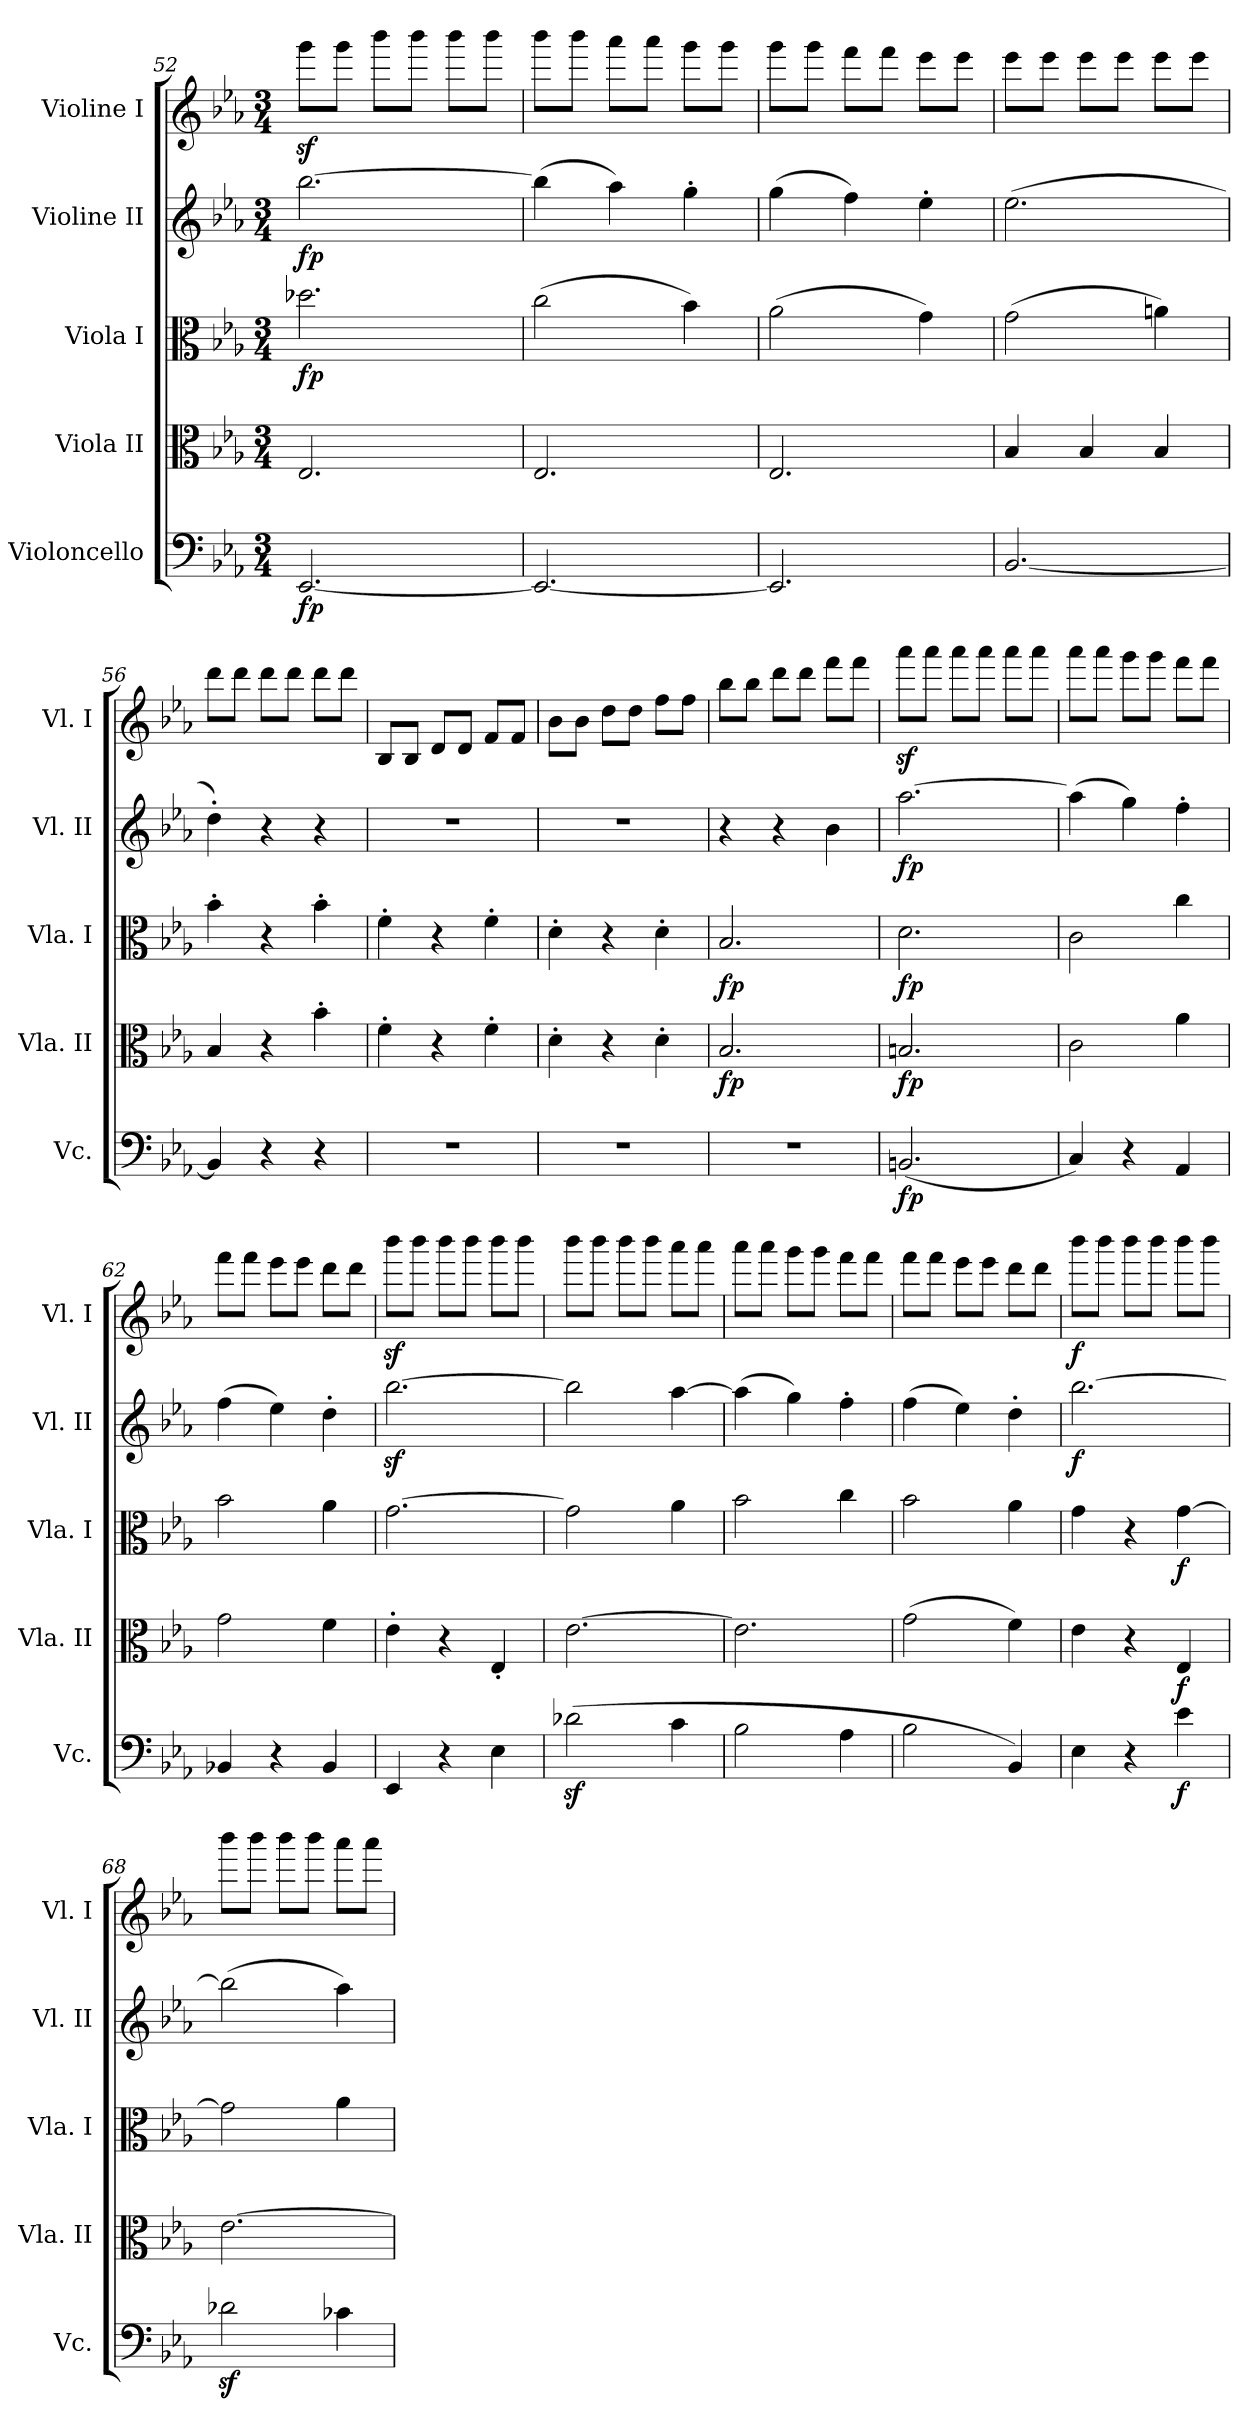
**kern	**dynam	**kern	**dynam	**kern	**dynam	**kern	**dynam	**kern	**dynam
*part5	*part5	*part4	*part4	*part3	*part3	*part2	*part2	*part1	*part1
*staff5	*staff5	*staff4	*staff4	*staff3	*staff3	*staff2	*staff2	*staff1	*staff1
*I"Violoncello	*	*I"Viola II	*	*I"Viola I	*	*I"Violine II	*	*I"Violine I	*
*I'Vc.	*	*I'Vla. II	*	*I'Vla. I	*	*I'Vl. II	*	*I'Vl. I	*
*clefF4	*	*clefC3	*	*clefC3	*	*clefG2	*	*clefG2	*
*k[b-e-a-]	*	*k[b-e-a-]	*	*k[b-e-a-]	*	*k[b-e-a-]	*	*k[b-e-a-]	*
*E-:	*	*E-:	*	*E-:	*	*E-:	*	*E-:	*
*M3/4	*	*M3/4	*	*M3/4	*	*M3/4	*	*M3/4	*
=52	=52	=52	=52	=52	=52	=52	=52	=52	=52
[2.EE-	fp	2.E-	.	2.dd-X	fp	[2.bb-	fp	8gggzL	.
.	.	.	.	.	.	.	.	8gggJ	.
.	.	.	.	.	.	.	.	8bbb-L	.
.	.	.	.	.	.	.	.	8bbb-J	.
.	.	.	.	.	.	.	.	8bbb-L	.
.	.	.	.	.	.	.	.	8bbb-J	.
=53	=53	=53	=53	=53	=53	=53	=53	=53	=53
2.EE-_	.	2.E-	.	(2cc	.	(4bb-]	.	8bbb-L	.
.	.	.	.	.	.	.	.	8bbb-J	.
.	.	.	.	.	.	4aa-)	.	8aaa-L	.
.	.	.	.	.	.	.	.	8aaa-J	.
.	.	.	.	4b-)	.	4gg'	.	8gggL	.
.	.	.	.	.	.	.	.	8gggJ	.
=54	=54	=54	=54	=54	=54	=54	=54	=54	=54
2.EE-]	.	2.E-	.	(2a-	.	(4gg	.	8gggL	.
.	.	.	.	.	.	.	.	8gggJ	.
.	.	.	.	.	.	4ff)	.	8fffL	.
.	.	.	.	.	.	.	.	8fffJ	.
.	.	.	.	4g)	.	4ee-'	.	8eee-L	.
.	.	.	.	.	.	.	.	8eee-J	.
=55	=55	=55	=55	=55	=55	=55	=55	=55	=55
[2.BB-	.	4B-	.	(2g	.	(2.ee-	.	8eee-L	.
.	.	.	.	.	.	.	.	8eee-J	.
.	.	4B-	.	.	.	.	.	8eee-L	.
.	.	.	.	.	.	.	.	8eee-J	.
.	.	4B-	.	4an)	.	.	.	8eee-L	.
.	.	.	.	.	.	.	.	8eee-J	.
=56	=56	=56	=56	=56	=56	=56	=56	=56	=56
4BB-]	.	4B-	.	4b-'	.	4dd')	.	8dddL	.
.	.	.	.	.	.	.	.	8dddJ	.
4r	.	4r	.	4r	.	4r	.	8dddL	.
.	.	.	.	.	.	.	.	8dddJ	.
4r	.	4b-'	.	4b-'	.	4r	.	8dddL	.
.	.	.	.	.	.	.	.	8dddJ	.
=57	=57	=57	=57	=57	=57	=57	=57	=57	=57
2.r	.	4f'	.	4f'	.	2.r	.	8B-L	.
.	.	.	.	.	.	.	.	8B-J	.
.	.	4r	.	4r	.	.	.	8dL	.
.	.	.	.	.	.	.	.	8dJ	.
.	.	4f'	.	4f'	.	.	.	8fL	.
.	.	.	.	.	.	.	.	8fJ	.
=58	=58	=58	=58	=58	=58	=58	=58	=58	=58
2.r	.	4d'	.	4d'	.	2.r	.	8b-L	.
.	.	.	.	.	.	.	.	8b-J	.
.	.	4r	.	4r	.	.	.	8ddL	.
.	.	.	.	.	.	.	.	8ddJ	.
.	.	4d'	.	4d'	.	.	.	8ffL	.
.	.	.	.	.	.	.	.	8ffJ	.
=59	=59	=59	=59	=59	=59	=59	=59	=59	=59
2.r	.	2.B-	fp	2.B-	fp	4r	.	8bb-L	.
.	.	.	.	.	.	.	.	8bb-J	.
.	.	.	.	.	.	4r	.	8dddL	.
.	.	.	.	.	.	.	.	8dddJ	.
.	.	.	.	.	.	4b-	.	8fffL	.
.	.	.	.	.	.	.	.	8fffJ	.
=60	=60	=60	=60	=60	=60	=60	=60	=60	=60
(2.BBn	fp	2.Bn	fp	2.d	fp	[2.aa-	fp	8aaa-zL	.
.	.	.	.	.	.	.	.	8aaa-J	.
.	.	.	.	.	.	.	.	8aaa-L	.
.	.	.	.	.	.	.	.	8aaa-J	.
.	.	.	.	.	.	.	.	8aaa-L	.
.	.	.	.	.	.	.	.	8aaa-J	.
=61	=61	=61	=61	=61	=61	=61	=61	=61	=61
4C)	.	2c	.	2c	.	(4aa-]	.	8aaa-L	.
.	.	.	.	.	.	.	.	8aaa-J	.
4r	.	.	.	.	.	4gg)	.	8gggL	.
.	.	.	.	.	.	.	.	8gggJ	.
4AA-	.	4a-	.	4cc	.	4ff'	.	8fffL	.
.	.	.	.	.	.	.	.	8fffJ	.
=62	=62	=62	=62	=62	=62	=62	=62	=62	=62
4BB-X	.	2g	.	2b-	.	(4ff	.	8fffL	.
.	.	.	.	.	.	.	.	8fffJ	.
4r	.	.	.	.	.	4ee-)	.	8eee-L	.
.	.	.	.	.	.	.	.	8eee-J	.
4BB-	.	4f	.	4a-	.	4dd'	.	8dddL	.
.	.	.	.	.	.	.	.	8dddJ	.
=63	=63	=63	=63	=63	=63	=63	=63	=63	=63
4EE-	.	4e-'	.	[2.g	.	[2.bb-z	.	8bbb-zL	.
.	.	.	.	.	.	.	.	8bbb-J	.
4r	.	4r	.	.	.	.	.	8bbb-L	.
.	.	.	.	.	.	.	.	8bbb-J	.
4E-	.	4E-'	.	.	.	.	.	8bbb-L	.
.	.	.	.	.	.	.	.	8bbb-J	.
=64	=64	=64	=64	=64	=64	=64	=64	=64	=64
(2d-Xz	.	[2.e-	.	2g]	.	2bb-]	.	8bbb-L	.
.	.	.	.	.	.	.	.	8bbb-J	.
.	.	.	.	.	.	.	.	8bbb-L	.
.	.	.	.	.	.	.	.	8bbb-J	.
4c	.	.	.	4a-	.	[4aa-	.	8aaa-L	.
.	.	.	.	.	.	.	.	8aaa-J	.
=65	=65	=65	=65	=65	=65	=65	=65	=65	=65
2B-	.	2.e-]	.	2b-	.	(4aa-]	.	8aaa-L	.
.	.	.	.	.	.	.	.	8aaa-J	.
.	.	.	.	.	.	4gg)	.	8gggL	.
.	.	.	.	.	.	.	.	8gggJ	.
4A-	.	.	.	4cc	.	4ff'	.	8fffL	.
.	.	.	.	.	.	.	.	8fffJ	.
=66	=66	=66	=66	=66	=66	=66	=66	=66	=66
2B-	.	(2g	.	2b-	.	(4ff	.	8fffL	.
.	.	.	.	.	.	.	.	8fffJ	.
.	.	.	.	.	.	4ee-)	.	8eee-L	.
.	.	.	.	.	.	.	.	8eee-J	.
4BB-)	.	4f)	.	4a-	.	4dd'	.	8dddL	.
.	.	.	.	.	.	.	.	8dddJ	.
=67	=67	=67	=67	=67	=67	=67	=67	=67	=67
4E-	.	4e-	.	4g	.	[2.bb-	f	8bbb-L	f
.	.	.	.	.	.	.	.	8bbb-J	.
4r	.	4r	.	4r	.	.	.	8bbb-L	.
.	.	.	.	.	.	.	.	8bbb-J	.
4e-	f	4E-	f	[4g	f	.	.	8bbb-L	.
.	.	.	.	.	.	.	.	8bbb-J	.
=68	=68	=68	=68	=68	=68	=68	=68	=68	=68
2d-Xz	.	[2.e-	.	2g]	.	(2bb-]	.	8bbb-L	.
.	.	.	.	.	.	.	.	8bbb-J	.
.	.	.	.	.	.	.	.	8bbb-L	.
.	.	.	.	.	.	.	.	8bbb-J	.
4c-X	.	.	.	4a-	.	4aa-)	.	8aaa-L	.
.	.	.	.	.	.	.	.	8aaa-J	.
=	=	=	=	=	=	=	=	=	=
*-	*-	*-	*-	*-	*-	*-	*-	*-	*-
